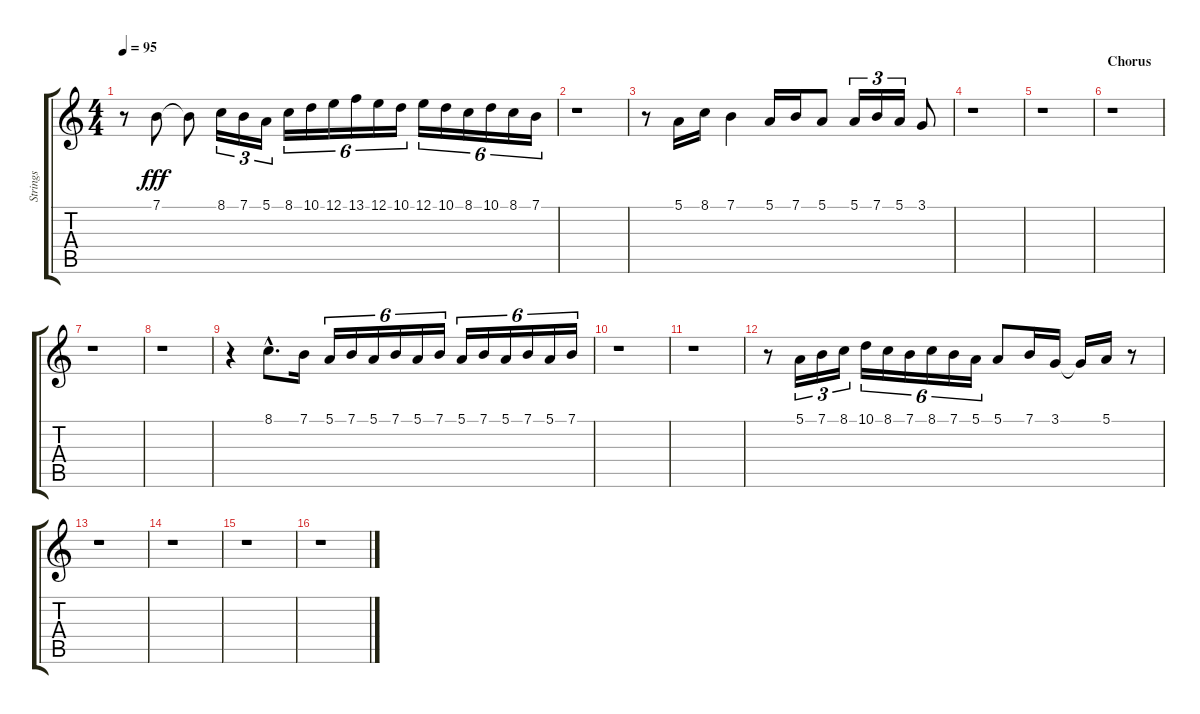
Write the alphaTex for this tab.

\track ("Strings" "Strings") {instrument lead1square}
\staff {score tabs}
\tuning (E4 B3 G3 D3 A2 E2) {hide}
\ts (4 4)
\tempo 95
\clef g2
\ks c
r.8{dy fff} 7.1.8 7.1{t}.8 8.1.16{tu (3 2)} 7.1.16{tu (3 2)} 5.1.16{tu (3 2)} 8.1.16{tu (6 4)} 10.1.16{tu (6 4)} 12.1.16{tu (6 4)} 13.1.16{tu (6 4)} 12.1.16{tu (6 4)} 10.1.16{tu (6 4)} 12.1.16{tu (6 4)} 10.1.16{tu (6 4)} 8.1.16{tu (6 4)} 10.1.16{tu (6 4)} 8.1.16{tu (6 4)} 7.1.16{tu (6 4)} |
r.1 |
r.8 5.1.16 8.1.16 7.1.4 5.1.16 7.1.16 5.1.8 5.1.16{tu (3 2)} 7.1.16{tu (3 2)} 5.1.16{tu (3 2)} 3.1.8 |
r.1 |
r.1 |
\section ("" "Chorus")
r.1 |
r.1 |
r.1 |
r.4 8.1{hac}.8{d} 7.1.16 5.1.16{tu (6 4)} 7.1.16{tu (6 4)} 5.1.16{tu (6 4)} 7.1.16{tu (6 4)} 5.1.16{tu (6 4)} 7.1.16{tu (6 4)} 5.1.16{tu (6 4)} 7.1.16{tu (6 4)} 5.1.16{tu (6 4)} 7.1.16{tu (6 4)} 5.1.16{tu (6 4)} 7.1.16{tu (6 4)} |
r.1 |
r.1 |
r.8 5.1.16{tu (3 2)} 7.1.16{tu (3 2)} 8.1.16{tu (3 2)} 10.1.16{tu (6 4)} 8.1.16{tu (6 4)} 7.1.16{tu (6 4)} 8.1.16{tu (6 4)} 7.1.16{tu (6 4)} 5.1.16{tu (6 4)} 5.1.8 7.1.16 3.1.16 3.1{t}.16 5.1.16 r.8 |
r.1 |
r.1 |
r.1 |
r.1
